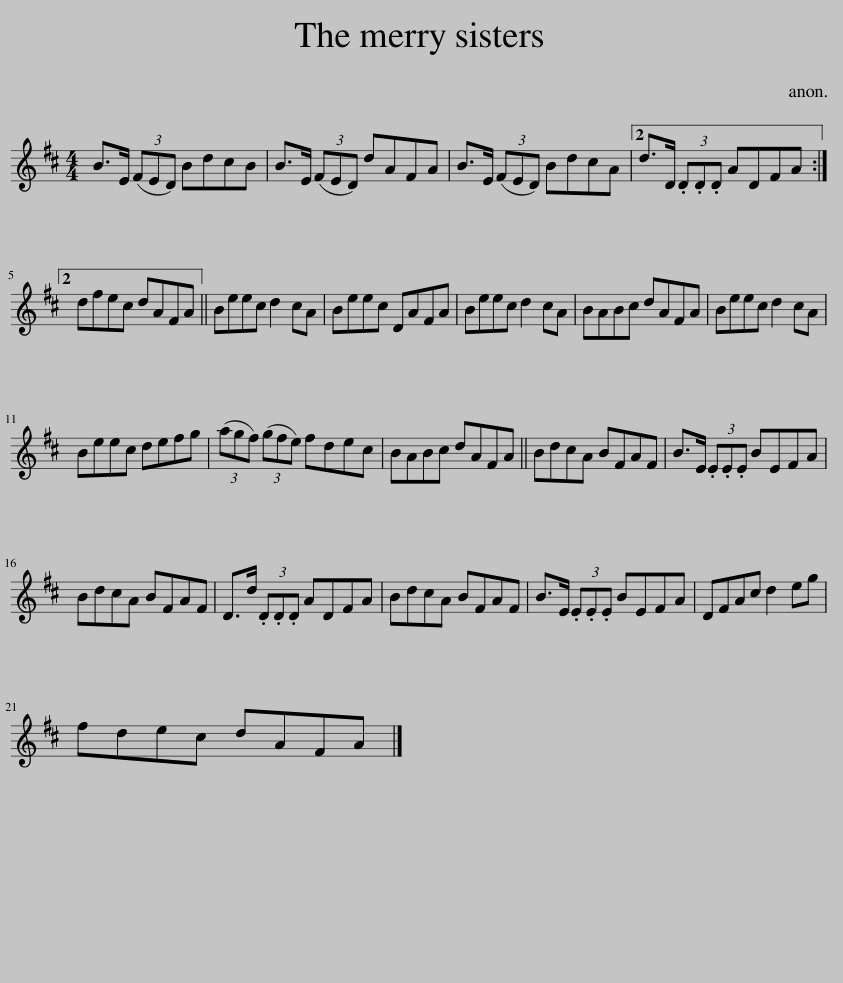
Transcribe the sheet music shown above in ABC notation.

X:1
L:1/8
M:4/4
I:linebreak $
K:D
V:1 treble
V:1
 B>E (3(FED) BdcB | B>E (3(FED) dAFA | B>E (3(FED) BdcA |2 d>D (3.D.D.D ADFA :|2$ dfec dAFA || %5
 Beec d2 cA | Beec DAFA | Beec d2 cA | BABc dAFA | Beec d2 cA |$ %10
 Beec defg | (3(agf) (3(gfe) fdec | BABc dAFA || BdcA BFAF | B>E (3.E.E.E BEFA |$ %15
 BdcA BFAF | D>d (3.D.D.D ADFA | BdcA BFAF | B>E (3.E.E.E BEFA | DFAc d2 eg |$ %20
 fdec dAFA |] %21
